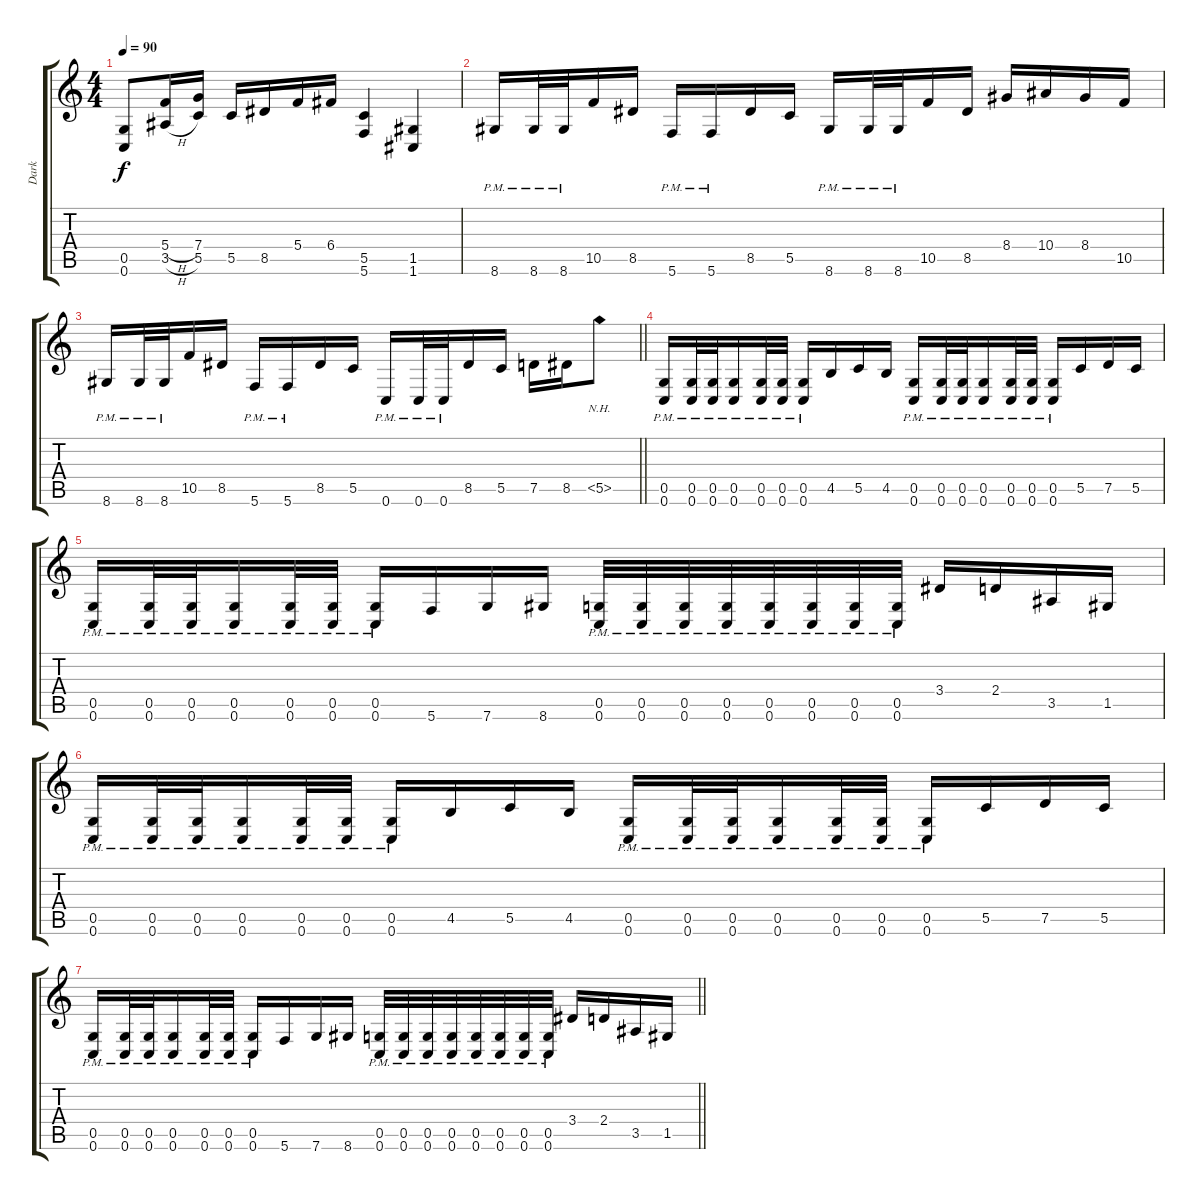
\track ("Dark" "Dark") {instrument overdrivenguitar}
\staff {score tabs}
\tuning (D4 A3 F3 C3 G2 C2) {hide}
\ts (4 4)
\tempo 90
\clef g2
\ks c
(0.5 0.6).8{dy f} (5.4{h} 3.5{h}).16 (7.4 5.5).16 5.5.16 8.5.16 5.4.16 6.4.16 (5.5 5.6).4 (1.5 1.6).4 |
8.6{pm}.16 8.6{pm}.32 8.6{pm}.32 10.5.16 8.5.16 5.6{pm}.16 5.6{pm}.16 8.5.16 5.5.16 8.6{pm}.16 8.6{pm}.32 8.6{pm}.32 10.5.16 8.5.16 8.4.16 10.4.16 8.4.16 10.5.16 |
\barLineRight lightlight
8.6{pm}.16 8.6{pm}.32 8.6{pm}.32 10.5.16 8.5.16 5.6{pm}.16 5.6{pm}.16 8.5.16 5.5.16 0.6{pm}.16 0.6{pm}.32 0.6{pm}.32 8.5.16 5.5.16 7.5.16 8.5.16 5.5{nh}.8 |
(0.5{pm} 0.6{pm}).16 (0.5{pm} 0.6{pm}).32 (0.5{pm} 0.6{pm}).32 (0.5{pm} 0.6{pm}).16 (0.5{pm} 0.6{pm}).32 (0.5{pm} 0.6{pm}).32 (0.5{pm} 0.6{pm}).16 4.5.16 5.5.16 4.5.16 (0.5{pm} 0.6{pm}).16 (0.5{pm} 0.6{pm}).32 (0.5{pm} 0.6{pm}).32 (0.5{pm} 0.6{pm}).16 (0.5{pm} 0.6{pm}).32 (0.5{pm} 0.6{pm}).32 (0.5{pm} 0.6{pm}).16 5.5.16 7.5.16 5.5.16 |
(0.5{pm} 0.6{pm}).16 (0.5{pm} 0.6{pm}).32 (0.5{pm} 0.6{pm}).32 (0.5{pm} 0.6{pm}).16 (0.5{pm} 0.6{pm}).32 (0.5{pm} 0.6{pm}).32 (0.5{pm} 0.6{pm}).16 5.6.16 7.6.16 8.6.16 (0.5{pm} 0.6{pm}).32 (0.5{pm} 0.6{pm}).32 (0.5{pm} 0.6{pm}).32 (0.5{pm} 0.6{pm}).32 (0.5{pm} 0.6{pm}).32 (0.5{pm} 0.6{pm}).32 (0.5{pm} 0.6{pm}).32 (0.5{pm} 0.6{pm}).32 3.4.16 2.4.16 3.5.16 1.5.16 |
(0.5{pm} 0.6{pm}).16 (0.5{pm} 0.6{pm}).32 (0.5{pm} 0.6{pm}).32 (0.5{pm} 0.6{pm}).16 (0.5{pm} 0.6{pm}).32 (0.5{pm} 0.6{pm}).32 (0.5{pm} 0.6{pm}).16 4.5.16 5.5.16 4.5.16 (0.5{pm} 0.6{pm}).16 (0.5{pm} 0.6{pm}).32 (0.5{pm} 0.6{pm}).32 (0.5{pm} 0.6{pm}).16 (0.5{pm} 0.6{pm}).32 (0.5{pm} 0.6{pm}).32 (0.5{pm} 0.6{pm}).16 5.5.16 7.5.16 5.5.16 |
\barLineRight lightlight
(0.5{pm} 0.6{pm}).16 (0.5{pm} 0.6{pm}).32 (0.5{pm} 0.6{pm}).32 (0.5{pm} 0.6{pm}).16 (0.5{pm} 0.6{pm}).32 (0.5{pm} 0.6{pm}).32 (0.5{pm} 0.6{pm}).16 5.6.16 7.6.16 8.6.16 (0.5{pm} 0.6{pm}).32 (0.5{pm} 0.6{pm}).32 (0.5{pm} 0.6{pm}).32 (0.5{pm} 0.6{pm}).32 (0.5{pm} 0.6{pm}).32 (0.5{pm} 0.6{pm}).32 (0.5{pm} 0.6{pm}).32 (0.5{pm} 0.6{pm}).32 3.4.16 2.4.16 3.5.16 1.5.16
